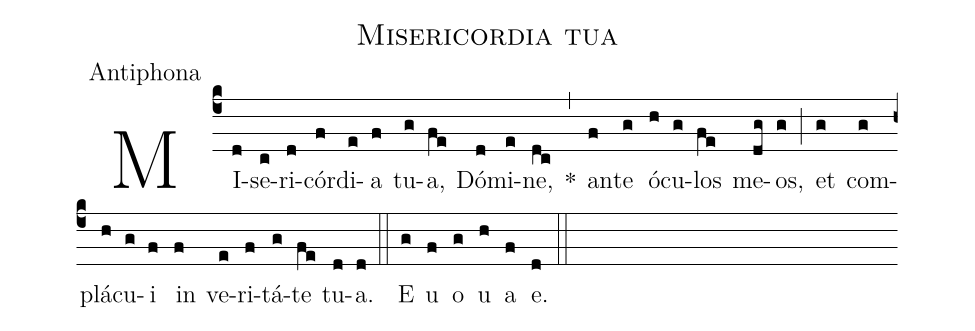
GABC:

name:Misericordia tua;
office-part:Antiphona;
%%
(c4)MI(d)se(c)ri(d)cór(f)di(e)a(f) tu(g)a,(fe) Dó(d)mi(e)ne,(dc) *(,) an(f)te(g) ó(h)cu(g)los(fe) me(dg)os,(g) (;) et(g) com(g)plá(h)cu(g)i(f) in(f) ve(e)ri(f)tá(g)te(fe) tu(d)a.(d) (::) E(g) u(f) o(g) u(h) a(f) e.(d) (::)
